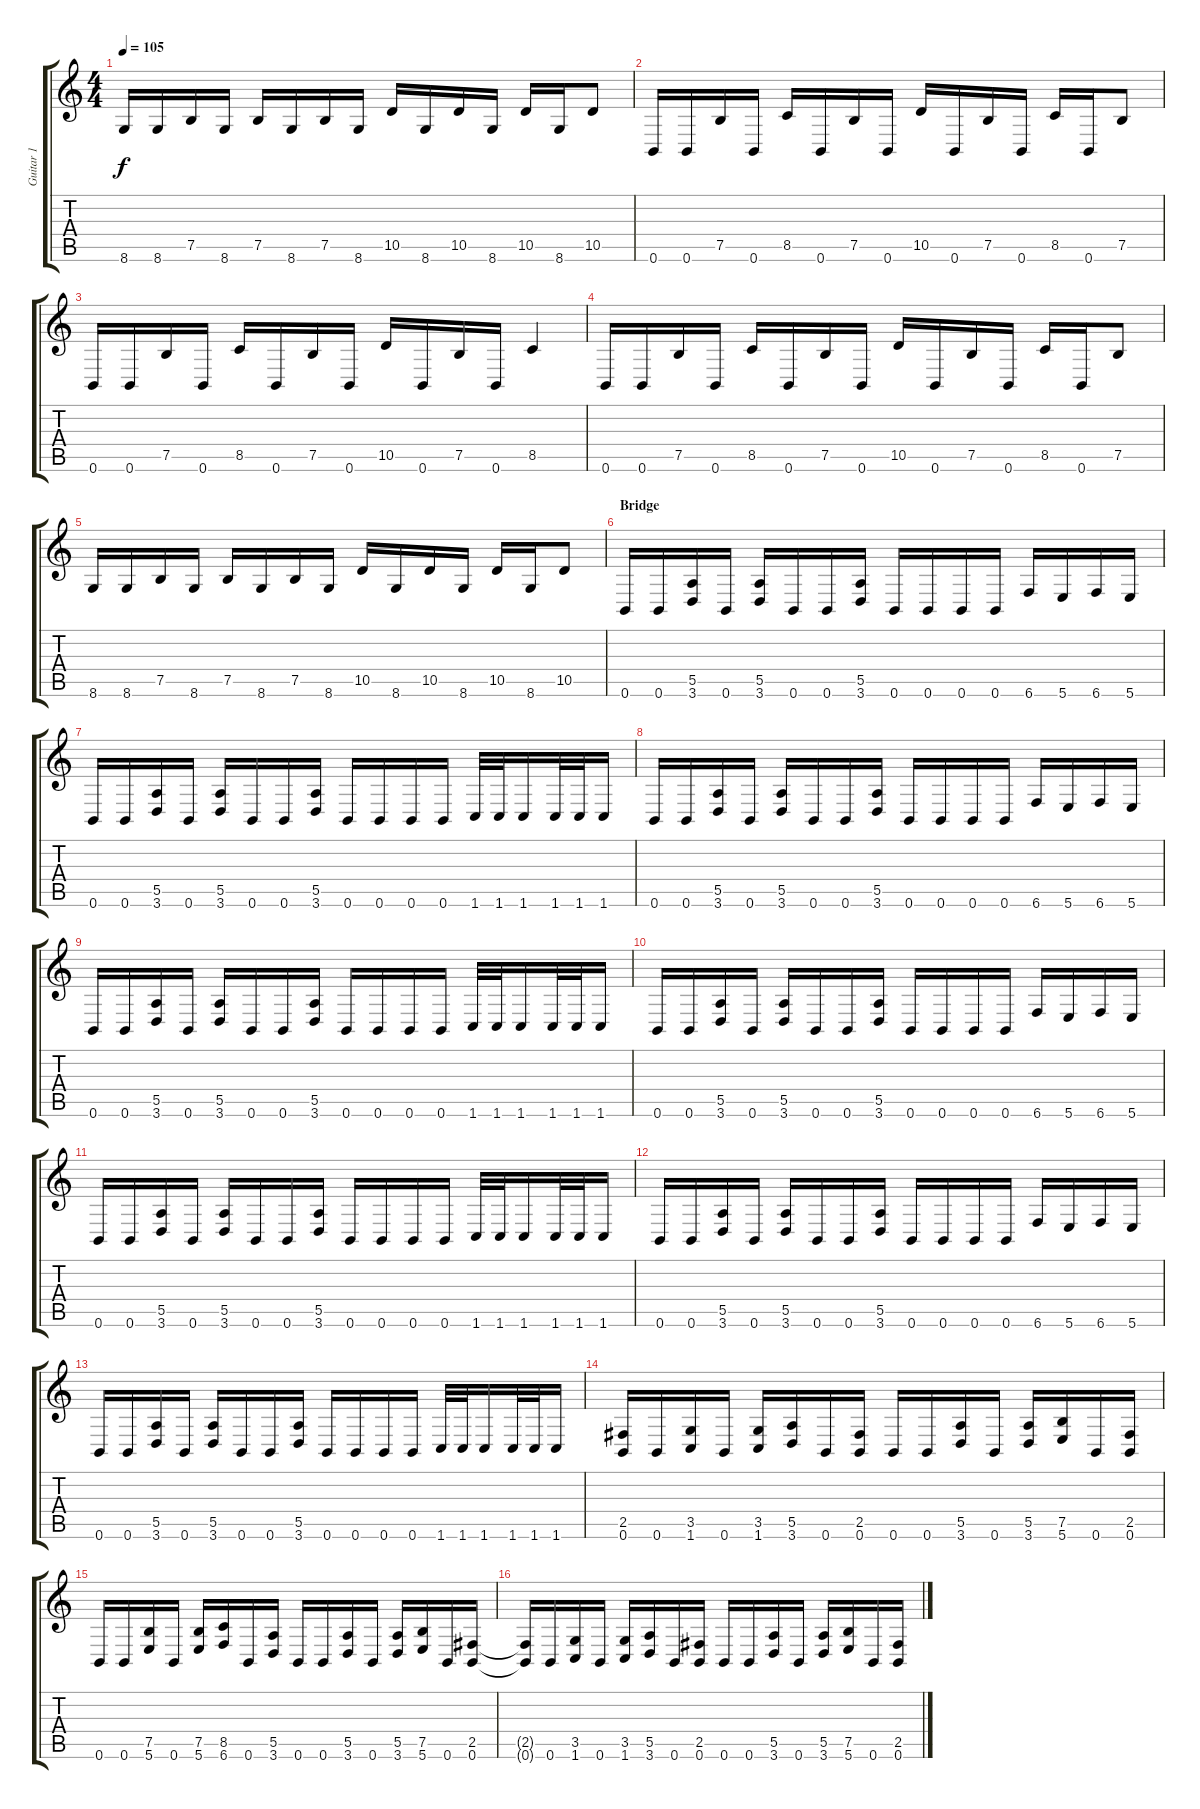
\track ("Guitar 1" "Guitar 1") {instrument distortionguitar}
\staff {score tabs}
\tuning (B3 Gb3 D3 A2 E2 B1) {hide}
\ts (4 4)
\tempo 105
\clef g2
\ks c
8.6.16{dy f} 8.6.16 7.5.16 8.6.16 7.5.16 8.6.16 7.5.16 8.6.16 10.5.16 8.6.16 10.5.16 8.6.16 10.5.16 8.6.16 10.5.8 |
0.6.16 0.6.16 7.5.16 0.6.16 8.5.16 0.6.16 7.5.16 0.6.16 10.5.16 0.6.16 7.5.16 0.6.16 8.5.16 0.6.16 7.5.8 |
0.6.16 0.6.16 7.5.16 0.6.16 8.5.16 0.6.16 7.5.16 0.6.16 10.5.16 0.6.16 7.5.16 0.6.16 8.5.4 |
0.6.16 0.6.16 7.5.16 0.6.16 8.5.16 0.6.16 7.5.16 0.6.16 10.5.16 0.6.16 7.5.16 0.6.16 8.5.16 0.6.16 7.5.8 |
8.6.16 8.6.16 7.5.16 8.6.16 7.5.16 8.6.16 7.5.16 8.6.16 10.5.16 8.6.16 10.5.16 8.6.16 10.5.16 8.6.16 10.5.8 |
\section ("" "Bridge")
0.6.16 0.6.16 (5.5 3.6).16 0.6.16 (5.5 3.6).16 0.6.16 0.6.16 (5.5 3.6).16 0.6.16 0.6.16 0.6.16 0.6.16 6.6.16 5.6.16 6.6.16 5.6.16 |
0.6.16 0.6.16 (5.5 3.6).16 0.6.16 (5.5 3.6).16 0.6.16 0.6.16 (5.5 3.6).16 0.6.16 0.6.16 0.6.16 0.6.16 1.6.32 1.6.32 1.6.16 1.6.32 1.6.32 1.6.16 |
0.6.16 0.6.16 (5.5 3.6).16 0.6.16 (5.5 3.6).16 0.6.16 0.6.16 (5.5 3.6).16 0.6.16 0.6.16 0.6.16 0.6.16 6.6.16 5.6.16 6.6.16 5.6.16 |
0.6.16 0.6.16 (5.5 3.6).16 0.6.16 (5.5 3.6).16 0.6.16 0.6.16 (5.5 3.6).16 0.6.16 0.6.16 0.6.16 0.6.16 1.6.32 1.6.32 1.6.16 1.6.32 1.6.32 1.6.16 |
0.6.16 0.6.16 (5.5 3.6).16 0.6.16 (5.5 3.6).16 0.6.16 0.6.16 (5.5 3.6).16 0.6.16 0.6.16 0.6.16 0.6.16 6.6.16 5.6.16 6.6.16 5.6.16 |
0.6.16 0.6.16 (5.5 3.6).16 0.6.16 (5.5 3.6).16 0.6.16 0.6.16 (5.5 3.6).16 0.6.16 0.6.16 0.6.16 0.6.16 1.6.32 1.6.32 1.6.16 1.6.32 1.6.32 1.6.16 |
0.6.16 0.6.16 (5.5 3.6).16 0.6.16 (5.5 3.6).16 0.6.16 0.6.16 (5.5 3.6).16 0.6.16 0.6.16 0.6.16 0.6.16 6.6.16 5.6.16 6.6.16 5.6.16 |
0.6.16 0.6.16 (5.5 3.6).16 0.6.16 (5.5 3.6).16 0.6.16 0.6.16 (5.5 3.6).16 0.6.16 0.6.16 0.6.16 0.6.16 1.6.32 1.6.32 1.6.16 1.6.32 1.6.32 1.6.16 |
\section ("" "")
(2.5 0.6).16 0.6.16 (3.5 1.6).16 0.6.16 (3.5 1.6).16 (5.5 3.6).16 0.6.16 (2.5 0.6).16 0.6.16 0.6.16 (5.5 3.6).16 0.6.16 (5.5 3.6).16 (7.5 5.6).16 0.6.16 (2.5 0.6).16 |
0.6.16 0.6.16 (7.5 5.6).16 0.6.16 (7.5 5.6).16 (8.5 6.6).16 0.6.16 (5.5 3.6).16 0.6.16 0.6.16 (5.5 3.6).16 0.6.16 (5.5 3.6).16 (7.5 5.6).16 0.6.16 (2.5 0.6).16 |
(2.5{t} 0.6{t}).16 0.6.16 (3.5 1.6).16 0.6.16 (3.5 1.6).16 (5.5 3.6).16 0.6.16 (2.5 0.6).16 0.6.16 0.6.16 (5.5 3.6).16 0.6.16 (5.5 3.6).16 (7.5 5.6).16 0.6.16 (2.5 0.6).16
